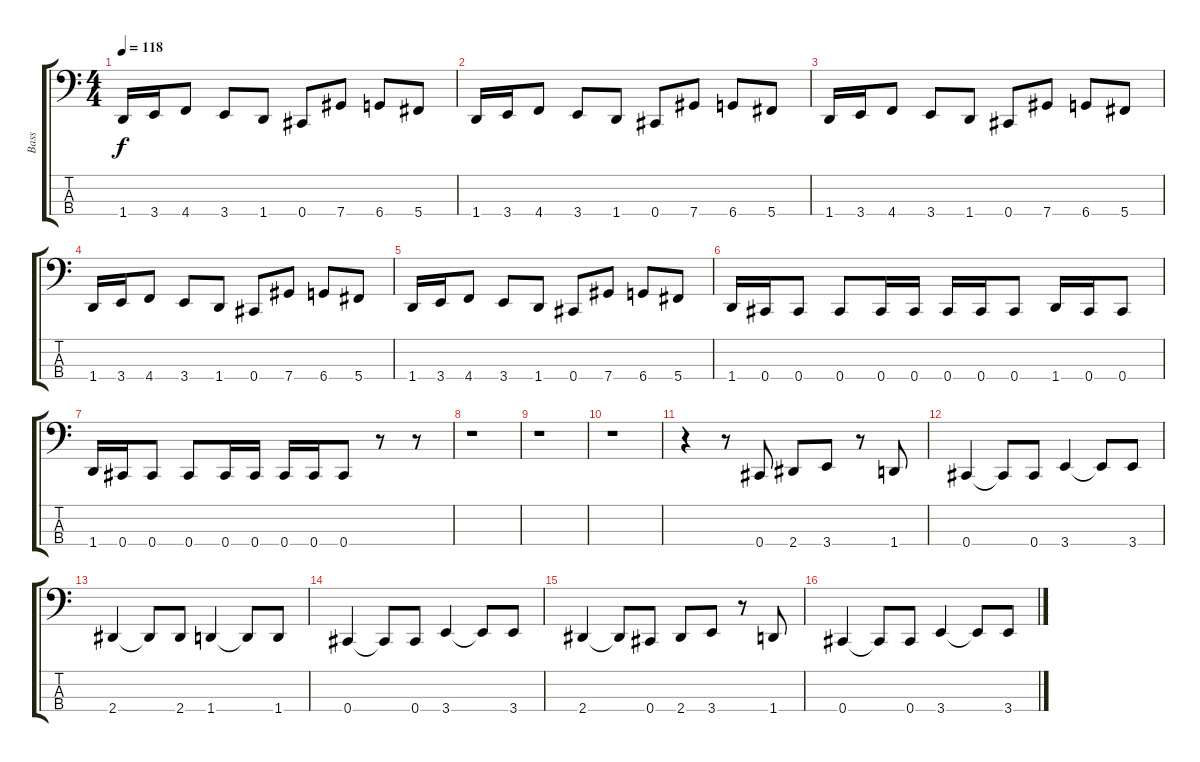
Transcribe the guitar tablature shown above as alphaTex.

\track ("Bass" "Bass") {instrument electricbasspick}
\staff {score tabs}
\tuning (E2 B1 Gb1 Db1) {hide}
\ts (4 4)
\tempo 118
\clef f4
\ks c
1.4.16{dy f} 3.4.16 4.4.8 3.4.8 1.4.8 0.4.8 7.4.8 6.4.8 5.4.8 |
1.4.16 3.4.16 4.4.8 3.4.8 1.4.8 0.4.8 7.4.8 6.4.8 5.4.8 |
1.4.16 3.4.16 4.4.8 3.4.8 1.4.8 0.4.8 7.4.8 6.4.8 5.4.8 |
1.4.16 3.4.16 4.4.8 3.4.8 1.4.8 0.4.8 7.4.8 6.4.8 5.4.8 |
1.4.16 3.4.16 4.4.8 3.4.8 1.4.8 0.4.8 7.4.8 6.4.8 5.4.8 |
1.4.16 0.4.16 0.4.8 0.4.8 0.4.16 0.4.16 0.4.16 0.4.16 0.4.8 1.4.16 0.4.16 0.4.8 |
1.4.16 0.4.16 0.4.8 0.4.8 0.4.16 0.4.16 0.4.16 0.4.16 0.4.8 r.8 r.8 |
r.1 |
r.1 |
r.1 |
r.4 r.8 0.4.8 2.4.8 3.4.8 r.8 1.4.8 |
0.4.4 0.4{t}.8 0.4.8 3.4.4 3.4{t}.8 3.4.8 |
2.4.4 2.4{t}.8 2.4.8 1.4.4 1.4{t}.8 1.4.8 |
0.4.4 0.4{t}.8 0.4.8 3.4.4 3.4{t}.8 3.4.8 |
2.4.4 2.4{t}.8 0.4.8 2.4.8 3.4.8 r.8 1.4.8 |
0.4.4 0.4{t}.8 0.4.8 3.4.4 3.4{t}.8 3.4.8
